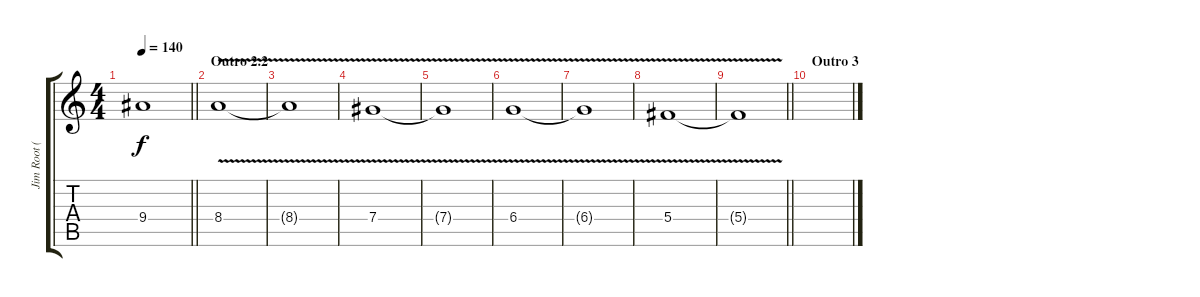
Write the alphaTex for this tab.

\track ("Jim Root (Solo)" "Jim Root (") {instrument overdrivenguitar}
\staff {score tabs}
\tuning (Eb4 Bb3 Gb3 Db3 Ab2 Db2) {hide}
\ts (4 4)
\tempo 140
\clef g2
\barLineRight lightlight
\ks c
9.4{t}.1{dy f} |
\section ("" "Outro 2.2")
8.4{v}.1 |
8.4{t}.1 |
7.4{v}.1 |
7.4{t}.1 |
6.4{v}.1 |
6.4{t}.1 |
5.4{v}.1 |
\barLineRight lightlight
5.4{t}.1 |
\section ("" "Outro 3")
